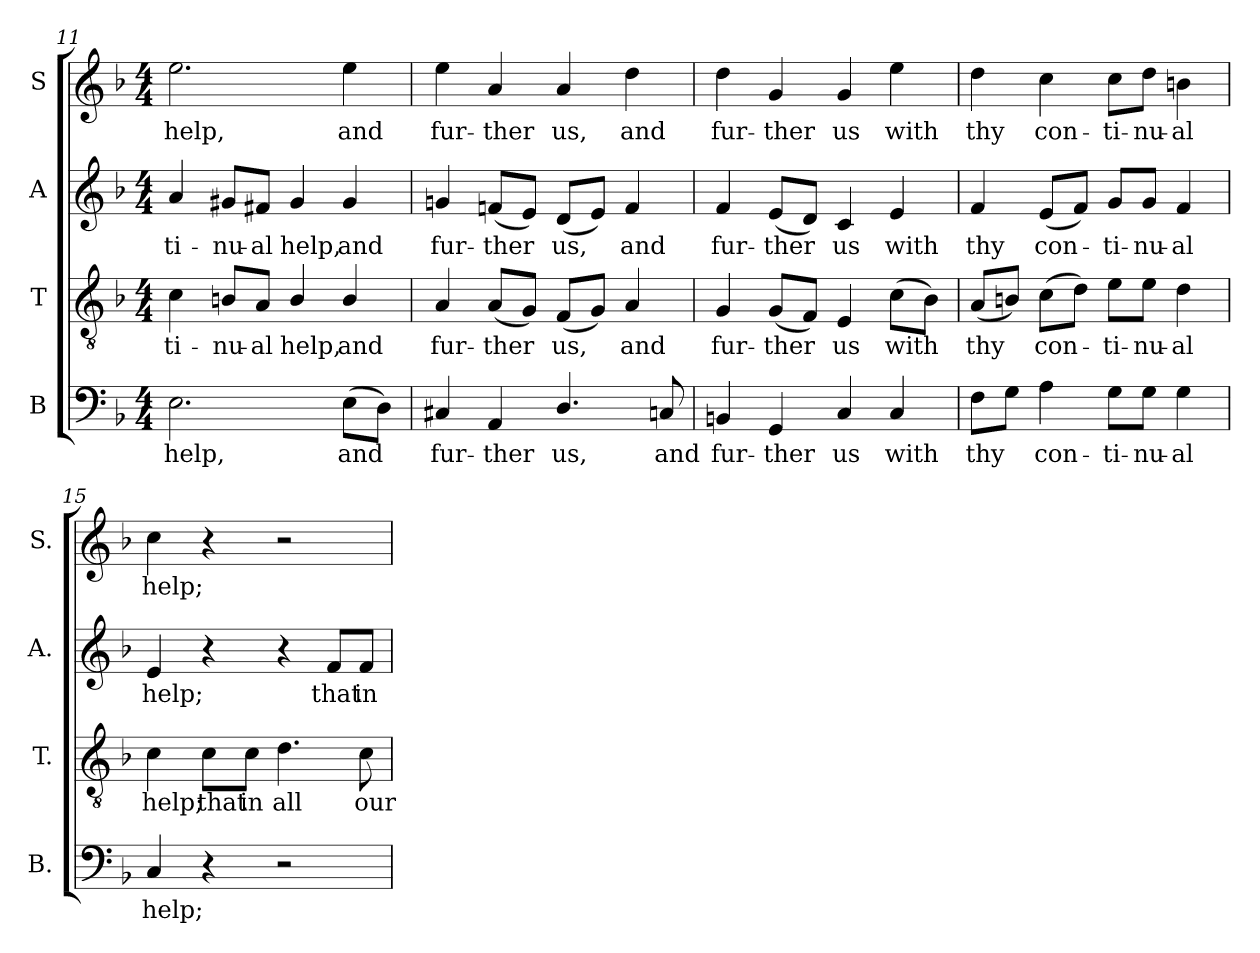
**kern	**text	**kern	**text	**kern	**text	**kern	**text
*part4	*part4	*part3	*part3	*part2	*part2	*part1	*part1
*staff4	*staff4	*staff3	*staff3	*staff2	*staff2	*staff1	*staff1
*I"B	*	*I"T	*	*I"A	*	*I"S	*
*I'B.	*	*I'T.	*	*I'A.	*	*I'S.	*
*clefF4	*	*clefGv2	*	*clefG2	*	*clefG2	*
*	*	*ITrd7c12	*	*	*	*	*
*k[b-]	*	*k[b-]	*	*k[b-]	*	*k[b-]	*
*F:	*	*F:	*	*F:	*	*F:	*
*M4/4	*	*M4/4	*	*M4/4	*	*M4/4	*
=11	=11	=11	=11	=11	=11	=11	=11
!	!LO:LY:b:color=#000000	!	!	!	!	!	!
!	!	!	!LO:LY:b:color=#000000	!	!	!	!
!	!	!	!	!	!LO:LY:b:color=#000000	!	!
!	!	!	!	!	!	!	!LO:LY:b:color=#000000
2.Ei\	help,	4Ci\	-ti-	4ai/	-ti-	2.eei\	help,
!	!	!	!LO:LY:b:color=#000000	!	!	!	!
!	!	!	!	!	!LO:LY:b:color=#000000	!	!
.	.	8BBni/L	-nu-	8g#Xi/L	-nu-	.	.
!	!	!	!LO:LY:b:color=#000000	!	!	!	!
!	!	!	!	!	!LO:LY:b:color=#000000	!	!
.	.	8AAi/J	-al	8f#Xi/J	-al	.	.
!	!	!	!LO:LY:b:color=#000000	!	!	!	!
!	!	!	!	!	!LO:LY:b:color=#000000	!	!
.	.	4BBi/	help,	4g#i/	help,	.	.
!	!LO:LY:b:color=#000000	!	!	!	!	!	!
!	!	!	!LO:LY:b:color=#000000	!	!	!	!
!	!	!	!	!	!LO:LY:b:color=#000000	!	!
!	!	!	!	!	!	!	!LO:LY:b:color=#000000
(8Ei\L	and	4BBi/	and	4g#i/	and	4eei\	and
8Di\J)	.	.	.	.	.	.	.
=12	=12	=12	=12	=12	=12	=12	=12
!	!LO:LY:b:color=#000000	!	!	!	!	!	!
!	!	!	!LO:LY:b:color=#000000	!	!	!	!
!	!	!	!	!	!LO:LY:b:color=#000000	!	!
!	!	!	!	!	!	!	!LO:LY:b:color=#000000
4C#Xi/	fur-	4AAi/	fur-	4gni/	fur-	4eei\	fur-
!	!LO:LY:b:color=#000000	!	!	!	!	!	!
!	!	!	!LO:LY:b:color=#000000	!	!	!	!
!	!	!	!	!	!LO:LY:b:color=#000000	!	!
!	!	!	!	!	!	!	!LO:LY:b:color=#000000
4AAi/	-ther	(8AAi/L	-ther	(8fni/L	-ther	4ai/	-ther
.	.	8GGi/J)	.	8ei/J)	.	.	.
!	!LO:LY:b:color=#000000	!	!	!	!	!	!
!	!	!	!LO:LY:b:color=#000000	!	!	!	!
!	!	!	!	!	!LO:LY:b:color=#000000	!	!
!	!	!	!	!	!	!	!LO:LY:b:color=#000000
4.Di/	us,	(8FFi/L	us,	(8di/L	us,	4ai/	us,
.	.	8GGi/J)	.	8ei/J)	.	.	.
!	!	!	!LO:LY:b:color=#000000	!	!	!	!
!	!	!	!	!	!LO:LY:b:color=#000000	!	!
!	!	!	!	!	!	!	!LO:LY:b:color=#000000
.	.	4AAi/	and	4fi/	and	4ddi\	and
!	!LO:LY:b:color=#000000	!	!	!	!	!	!
8Cni/	and	.	.	.	.	.	.
!!LO:LB:g=z
=13	=13	=13	=13	=13	=13	=13	=13
!	!LO:LY:b:color=#000000	!	!	!	!	!	!
!	!	!	!LO:LY:b:color=#000000	!	!	!	!
!	!	!	!	!	!LO:LY:b:color=#000000	!	!
!	!	!	!	!	!	!	!LO:LY:b:color=#000000
4BBni/	fur-	4GGi/	fur-	4fi/	fur-	4ddi\	fur-
!	!LO:LY:b:color=#000000	!	!	!	!	!	!
!	!	!	!LO:LY:b:color=#000000	!	!	!	!
!	!	!	!	!	!LO:LY:b:color=#000000	!	!
!	!	!	!	!	!	!	!LO:LY:b:color=#000000
4GGi/	-ther	(8GGi/L	-ther	(8ei/L	-ther	4gi/	-ther
.	.	8FFi/J)	.	8di/J)	.	.	.
!	!LO:LY:b:color=#000000	!	!	!	!	!	!
!	!	!	!LO:LY:b:color=#000000	!	!	!	!
!	!	!	!	!	!LO:LY:b:color=#000000	!	!
!	!	!	!	!	!	!	!LO:LY:b:color=#000000
4Ci/	us	4EEi/	us	4ci/	us	4gi/	us
!	!LO:LY:b:color=#000000	!	!	!	!	!	!
!	!	!	!LO:LY:b:color=#000000	!	!	!	!
!	!	!	!	!	!LO:LY:b:color=#000000	!	!
!	!	!	!	!	!	!	!LO:LY:b:color=#000000
4Ci/	with	(8Ci\L	with	4ei/	with	4eei\	with
.	.	8BB-i\J)	.	.	.	.	.
=14	=14	=14	=14	=14	=14	=14	=14
!	!LO:LY:b:color=#000000	!	!	!	!	!	!
!	!	!	!LO:LY:b:color=#000000	!	!	!	!
!	!	!	!	!	!LO:LY:b:color=#000000	!	!
!	!	!	!	!	!	!	!LO:LY:b:color=#000000
8Fi\L	thy	(8AAi/L	thy	4fi/	thy	4ddi\	thy
8Gi\J	.	8BBni/J)	.	.	.	.	.
!	!LO:LY:b:color=#000000	!	!	!	!	!	!
!	!	!	!LO:LY:b:color=#000000	!	!	!	!
!	!	!	!	!	!LO:LY:b:color=#000000	!	!
!	!	!	!	!	!	!	!LO:LY:b:color=#000000
4Ai\	con-	(8Ci\L	con-	(8ei/L	con-	4cci\	con-
.	.	8Di\J)	.	8fi/J)	.	.	.
!	!LO:LY:b:color=#000000	!	!	!	!	!	!
!	!	!	!LO:LY:b:color=#000000	!	!	!	!
!	!	!	!	!	!LO:LY:b:color=#000000	!	!
!	!	!	!	!	!	!	!LO:LY:b:color=#000000
8Gi\L	-ti-	8Ei\L	-ti-	8gi/L	-ti-	8cci\L	-ti-
!	!LO:LY:b:color=#000000	!	!	!	!	!	!
!	!	!	!LO:LY:b:color=#000000	!	!	!	!
!	!	!	!	!	!LO:LY:b:color=#000000	!	!
!	!	!	!	!	!	!	!LO:LY:b:color=#000000
8Gi\J	-nu-	8Ei\J	-nu-	8gi/J	-nu-	8ddi\J	-nu-
!	!LO:LY:b:color=#000000	!	!	!	!	!	!
!	!	!	!LO:LY:b:color=#000000	!	!	!	!
!	!	!	!	!	!LO:LY:b:color=#000000	!	!
!	!	!	!	!	!	!	!LO:LY:b:color=#000000
4Gi\	-al	4Di\	-al	4fi/	-al	4bni\	-al
=15	=15	=15	=15	=15	=15	=15	=15
!	!LO:LY:b:color=#000000	!	!	!	!	!	!
!	!	!	!LO:LY:b:color=#000000	!	!	!	!
!	!	!	!	!	!LO:LY:b:color=#000000	!	!
!	!	!	!	!	!	!	!LO:LY:b:color=#000000
4Ci/	help;	4Ci\	help;	4ei/	help;	4cci\	help;
!	!	!	!LO:LY:b:color=#000000	!	!	!	!
4r	.	8Ci\L	that	4r	.	4r	.
!	!	!	!LO:LY:b:color=#000000	!	!	!	!
.	.	8Ci\J	in	.	.	.	.
!	!	!	!LO:LY:b:color=#000000	!	!	!	!
2r	.	4.Di\	all	4r	.	2r	.
!	!	!	!	!	!LO:LY:b:color=#000000	!	!
.	.	.	.	8fi/L	that	.	.
!	!	!	!LO:LY:b:color=#000000	!	!	!	!
!	!	!	!	!	!LO:LY:b:color=#000000	!	!
.	.	8Ci\	our	8fi/J	in	.	.
=	=	=	=	=	=	=	=
*-	*-	*-	*-	*-	*-	*-	*-
